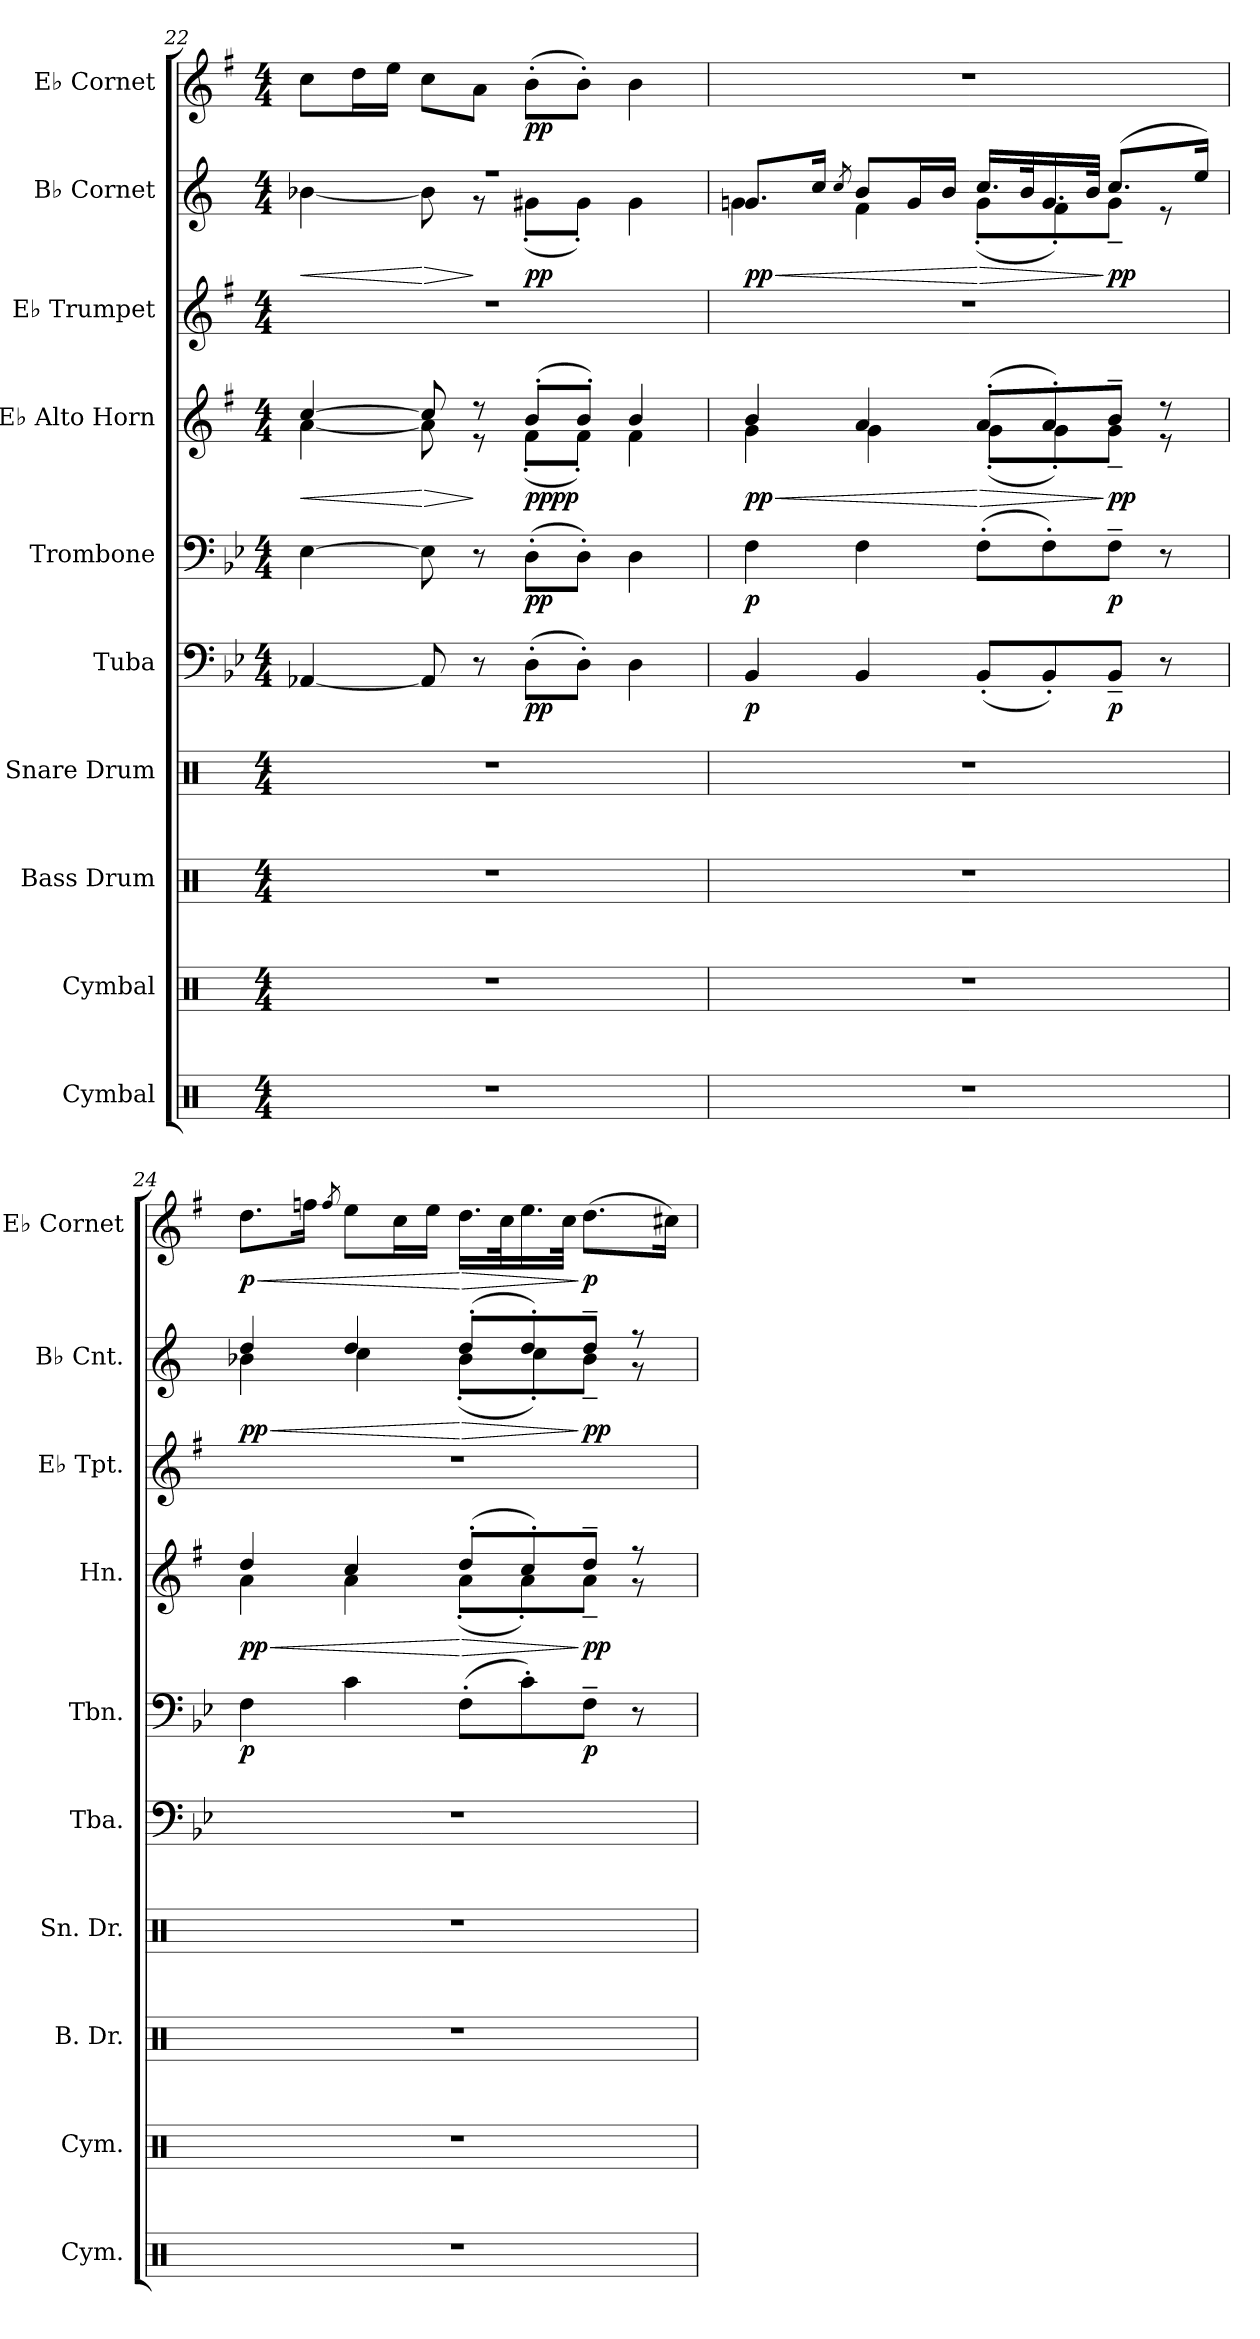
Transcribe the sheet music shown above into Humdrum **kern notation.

**kern	**kern	**kern	**kern	**kern	**dynam	**kern	**dynam	**kern	**dynam	**kern	**kern	**dynam	**kern	**dynam
*part10	*part9	*part8	*part7	*part6	*part6	*part5	*part5	*part4	*part4	*part3	*part2	*part2	*part1	*part1
*staff10	*staff9	*staff8	*staff7	*staff6	*staff6	*staff5	*staff5	*staff4	*staff4	*staff3	*staff2	*staff2	*staff1	*staff1
*I"Cymbal	*I"Cymbal	*I"Bass Drum	*I"Snare Drum	*I"Tuba	*	*I"Trombone	*	*I"E♭ Alto Horn	*	*I"E♭ Trumpet	*I"B♭ Cornet	*	*I"E♭ Cornet	*
*I'Cym.	*I'Cym.	*I'B. Dr.	*I'Sn. Dr.	*I'Tba.	*	*I'Tbn.	*	*I'Hn.	*	*I'E♭ Tpt.	*I'B♭ Cnt.	*	*I'E♭ Cornet	*
*clefX	*clefX	*clefX	*clefX	*clefF4	*	*clefF4	*	*clefG2	*	*clefG2	*clefG2	*	*clefG2	*
*	*	*	*	*	*	*	*	*ITrd5c9	*	*ITrd-2c-3	*ITrd1c2	*	*ITrd-2c-3	*
*k[]	*k[]	*k[]	*k[]	*k[b-e-]	*	*k[b-e-]	*	*k[b-e-]	*	*k[b-e-]	*k[b-e-]	*	*k[b-e-]	*
*M4/4	*M4/4	*M4/4	*M4/4	*M4/4	*	*M4/4	*	*M4/4	*	*M4/4	*M4/4	*	*M4/4	*
=22	=22	=22	=22	=22	=22	=22	=22	=22	=22	=22	=22	=22	=22	=22
!	!	!	!	!	!	!	!	!	!LO:HP:b	!	!	!LO:HP:b	!	!
*	*	*	*	*	*	*	*	*^	*	*	*^	*	*	*
1r	1r	1r	1r	[4AA-X/	.	[4E-\	.	[4e-/	[4c\	<	1r	1r	[4a-X\	<	8ee-\L	.
.	.	.	.	.	.	.	.	.	.	.	.	.	.	.	16ff\L	.
.	.	.	.	.	.	.	.	.	.	.	.	.	.	.	16gg\JJ	.
!	!	!	!	!	!	!	!	!	!	!LO:HP:n=1:b	!	!	!	!LO:HP:n=1:b	!	!
.	.	.	.	8AA-/]	.	8E-\]	.	8e-/]	8c\]	[ >	.	.	8a-\]	[ >	8ee-\L	.
.	.	.	.	8r	.	8r	.	8r	8r	]	.	.	8r	]	8cc\J	.
!	!	!	!	!	!LO:DY:b	!	!LO:DY:b	!	!	!LO:DY:b	!	!	!	!	!	!
!	!	!	!	!	!	!	!	!	!	!LO:DY:n=1:b	!	!	!	!LO:DY:b	!	!LO:DY:b
.	.	.	.	(8D'\L	pp	(8D'\L	pp	(8d'/L	(8A'\L	pp pp	.	.	(8f#X'\L	pp	(8dd'\L	pp
.	.	.	.	8D'\J)	.	8D'\J)	.	8d'/J)	8A'\J)	.	.	.	8f#'\J)	.	8dd'\J)	.
.	.	.	.	4D\	.	4D\	.	4d/	4A\	.	.	.	4f#\	.	4dd\	.
=23	=23	=23	=23	=23	=23	=23	=23	=23	=23	=23	=23	=23	=23	=23	=23	=23
!	!	!	!	!	!LO:DY:b	!	!LO:DY:b	!	!	!LO:HP:b	!	!	!	!LO:HP:b	!	!
!	!	!	!	!	!	!	!	!	!	!LO:DY:n=1:b	!	!	!	!	!	!
!	!	!	!	!	!	!	!	!	!	!LO:DY:n=2:b	!	!	!	!LO:DY:n=1:b	!	!
!	!	!	!	!	!	!	!	!	!	!	!	!	!	!LO:DY:n=2:b	!	!
1r	1r	1r	1r	4BB-/	p	4F\	p	4d/	4B-\	< p p	1r	8.f/L	4fn\	< p p	1r	.
.	.	.	.	.	.	.	.	.	.	.	.	16b-/Jk	.	.	.	.
.	.	.	.	.	.	.	.	.	.	.	.	8qb-/	.	.	.	.
.	.	.	.	4BB-/	.	4F\	.	4c/	4B-\	.	.	8a/L	4e-\	.	.	.
.	.	.	.	.	.	.	.	.	.	.	.	16f/L	.	.	.	.
.	.	.	.	.	.	.	.	.	.	.	.	16a/JJ	.	.	.	.
!	!	!	!	!	!	!	!	!	!	!LO:HP:n=1:b	!	!	!	!LO:HP:n=1:b	!	!
.	.	.	.	(8BB-'/L	.	(8F'\L	.	(8c'/L	(8B-'\L	[ >	.	16.b-/LL	(8f'\L	[ >	.	.
.	.	.	.	.	.	.	.	.	.	.	.	32a/K	.	.	.	.
.	.	.	.	8BB-'/)	.	8F'\)	.	8c'/)	8B-'\)	.	.	16.f/	8e-'\)	.	.	.
.	.	.	.	.	.	.	.	.	.	.	.	32a/JJk	.	.	.	.
!	!	!	!	!	!LO:DY:b	!	!LO:DY:b	!	!	!LO:DY:n=3:b	!	!	!	!	!	!
!	!	!	!	!	!	!	!	!	!	!LO:DY:n=4:b	!	!	!	!LO:DY:n=3:b	!	!
!	!	!	!	!	!	!	!	!	!	!	!	!	!	!LO:DY:n=4:b	!	!
.	.	.	.	8BB-~/J	p	8F~\J	p	8d~/J	8B-~\J	] p p	.	(8.b-/L	8f~\J	] p p	.	.
.	.	.	.	8r	.	8r	.	8r	8r	.	.	.	8r	.	.	.
.	.	.	.	.	.	.	.	.	.	.	.	16dd/Jk)	.	.	.	.
!!LO:PB:g=z
=24	=24	=24	=24	=24	=24	=24	=24	=24	=24	=24	=24	=24	=24	=24	=24	=24
!	!	!	!	!	!	!	!LO:DY:b	!	!	!LO:HP:b	!	!	!	!LO:HP:b	!	!LO:HP:b
!	!	!	!	!	!	!	!	!	!	!LO:DY:n=1:b	!	!	!	!	!	!
!	!	!	!	!	!	!	!	!	!	!LO:DY:n=2:b	!	!	!	!LO:DY:n=1:b	!	!
!	!	!	!	!	!	!	!	!	!	!	!	!	!	!LO:DY:n=2:b	!	!LO:DY:n=1:b
1r	1r	1r	1r	1r	.	4F\	p	4f/	4c\	< p p	1r	4cc/	4a-X\	< p p	8.ff\L	< p
.	.	.	.	.	.	.	.	.	.	.	.	.	.	.	16aa-X\Jk	.
.	.	.	.	.	.	.	.	.	.	.	.	.	.	.	8qaa-/	.
.	.	.	.	.	.	4c\	.	4e-/	4c\	.	.	4cc/	4b-\	.	8gg\L	.
.	.	.	.	.	.	.	.	.	.	.	.	.	.	.	16ee-\L	.
.	.	.	.	.	.	.	.	.	.	.	.	.	.	.	16gg\JJ	.
!	!	!	!	!	!	!	!	!	!	!LO:HP:n=1:b	!	!	!	!LO:HP:n=1:b	!	!LO:HP:n=1:b
.	.	.	.	.	.	(8F'\L	.	(8f'/L	(8c'\L	[ >	.	(8cc'/L	(8a-'\L	[ >	16.ff\LL	[ >
.	.	.	.	.	.	.	.	.	.	.	.	.	.	.	32ee-\K	.
.	.	.	.	.	.	8c'\)	.	8e-'/)	8c'\)	.	.	8cc'/)	8b-'\)	.	16.gg\	.
.	.	.	.	.	.	.	.	.	.	.	.	.	.	.	32ee-\JJk	.
!	!	!	!	!	!	!	!LO:DY:b	!	!	!LO:DY:n=3:b	!	!	!	!	!	!
!	!	!	!	!	!	!	!	!	!	!LO:DY:n=4:b	!	!	!	!LO:DY:n=3:b	!	!
!	!	!	!	!	!	!	!	!	!	!	!	!	!	!LO:DY:n=4:b	!	!LO:DY:n=2:b
.	.	.	.	.	.	8F~\J	p	8f~/J	8c~\J	] p p	.	8cc~/J	8a-~\J	] p p	(8.ff\L	] p
.	.	.	.	.	.	8r	.	8r	8r	.	.	8r	8r	.	.	.
.	.	.	.	.	.	.	.	.	.	.	.	.	.	.	16een\Jk)	.
*	*	*	*	*	*	*	*	*v	*v	*	*	*v	*v	*	*	*
=	=	=	=	=	=	=	=	=	=	=	=	=	=	=
*-	*-	*-	*-	*-	*-	*-	*-	*-	*-	*-	*-	*-	*-	*-
